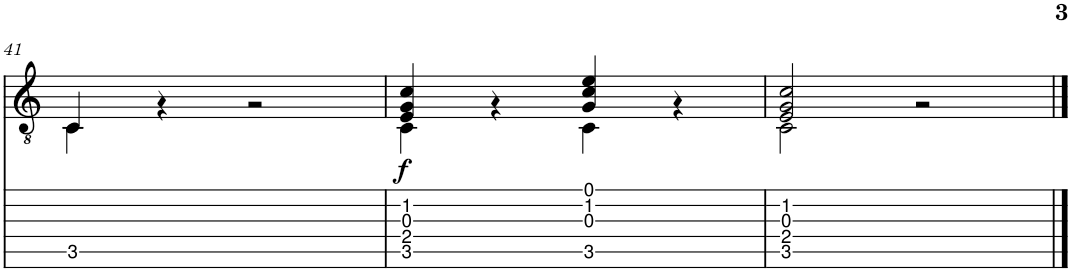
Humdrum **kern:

**kern	**kern	**dynam
*part1	*part1	*part1
*staff2	*staff1	*staff1/2
*I"Classical Guitar	*	*
*I'Guit.	*	*
!!LO:PB:g=z
*	*clefGv2	*
*k[]	*k[]	*
*C:	*C:	*
*M4/4	*M4/4	*
*met(c)	*met(c)	*
=41	=41	=41
*^	*^	*
4C	4C	4C/	4C\	.
2.ryy	4r	2.ryy	4r	.
.	2r	.	2r	.
=42	=42	=42	=42	=42
!	!	!	!	!LO:DY:b
4E 4G 4c	4C	4E/ 4G/ 4c/	4C\	f
4ryy	4r	4ryy	4r	.
4G 4c 4e	4C	4G/ 4c/ 4e/	4C\	.
4ryy	4r	4ryy	4r	.
=43	=43	=43	=43	=43
2E 2G 2c	2C	2E/ 2G/ 2c/	2C\	.
2ryy	2r	2ryy	2r	.
*v	*v	*	*	*
*	*v	*v	*
==	==	==
*-	*-	*-
